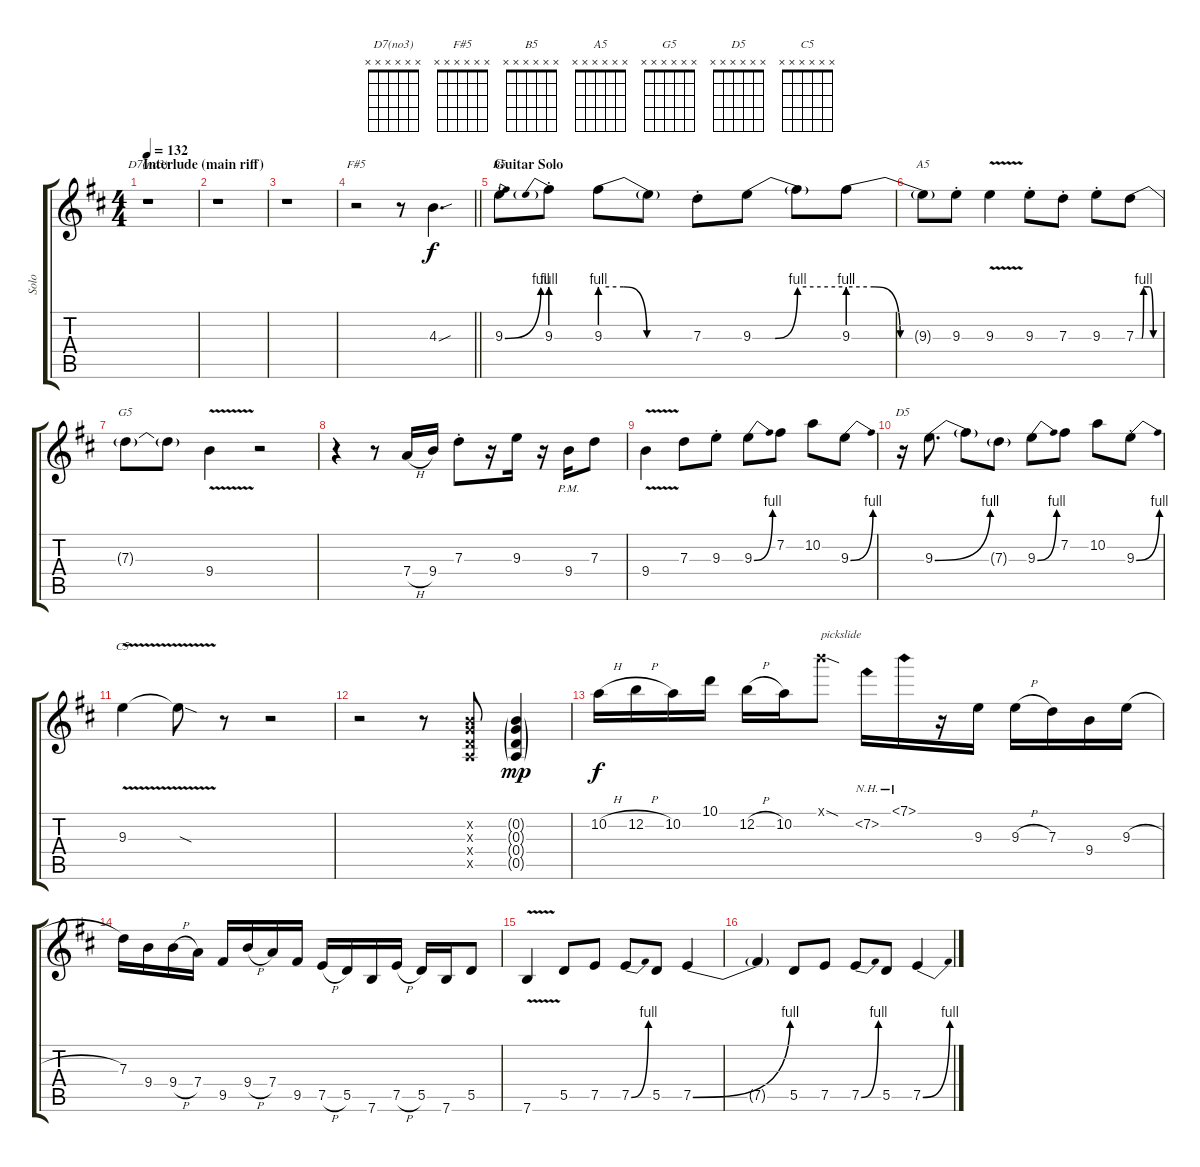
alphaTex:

\track ("Solo" "Solo") {instrument overdrivenguitar}
\staff {score tabs}
\tuning (E4 B3 G3 D3 A2 E2) {hide}
\chord ("D7(no3)" x x x x x x)
\chord ("F#5" x x x x x x)
\chord ("B5" x x x x x x)
\chord ("A5" x x x x x x)
\chord ("G5" x x x x x x)
\chord ("D5" x x x x x x)
\chord ("C5" x x x x x x)
\ts (4 4)
\section ("" "Interlude (main riff)")
\tempo 132
\clef g2
\ks bminor
r.1{ch "D7(no3)" dy f instrument overdrivenguitar} |
r.1 |
r.1 |
\barLineRight lightlight
r.2{ch "F#5"} r.8 4.3{sou}.4{d} |
\section ("" "Guitar Solo")
9.3{be (bend 0 0 60 4) st}.8{ch "B5"} 9.3{be (prebend 0 4 60 4) st}.8 9.3{be (custom 0 4 15 4 30 0 60 0)}.8 9.3{t}.8 7.3{st}.8 9.3{be (custom 0 0 15 0 30 4 60 4)}.8 9.3{t}.8 9.3{be (custom 0 4 15 4 30 0 60 0)}.8 |
9.3{t}.8{ch "A5"} 9.3{st}.8 9.3{v}.4 9.3{st}.8 7.3{st}.8 9.3{st}.8 7.3{be (custom 0 0 15 0 20 4 35 4 45 0 60 0)}.8 |
7.3{t}.8{ch "G5"} 7.3{t}.8 9.4{v}.4 r.2 |
r.4 r.8 7.4{h}.16 9.4.16 7.3{st}.8 r.16 9.3.16 r.16 9.4{pm}.16 7.3.8 |
9.4{v}.4 7.3.8 9.3{st}.8 9.3{be (bend 0 0 60 4)}.8 7.2.8 10.2.8 9.3{be (bend 0 0 60 4)}.8 |
r.16{ch "D5"} 9.3{be (bend 0 0 60 4)}.8{d} 9.3{t}.8 7.3{g}.8 9.3{be (bend 0 0 60 4)}.8 7.2.8 10.2.8 9.3{be (bend 0 0 60 4) st}.8 |
9.3{v}.4{ch "C5"} 9.3{sod t}.8 r.8 r.2 |
r.2 r.8 (0.2{x} 0.3{x} 0.4{x} 0.5{x}).8 (0.2{g} 0.3{g} 0.4{g} 0.5{g}).4{dy mp} |
10.2{h}.16{dy f} 12.2{h}.16 10.2.16 10.1.16 12.2{h}.16 10.2.16 19.1{sod x}.8{txt "pickslide"} 7.2{nh}.16 7.1{nh}.16 r.16 9.3.16 9.3{h}.16 7.3.16 9.4.16 9.3{h}.16 |
7.3.16 9.4.16 9.4{h}.16 7.4.16 9.5.16 9.4{h}.16 7.4.16 9.5.16 7.5{h}.16 5.5.16 7.6.16 7.5{h}.16 5.5.16 7.6.16 5.5.8 |
7.6{v}.4 5.5.8 7.5.8 7.5{be (bend 0 0 60 4)}.8 5.5.8 7.5{be (bend 0 0 60 4)}.4 |
7.5{t}.4 5.5.8 7.5.8 7.5{be (bend 0 0 60 4)}.8 5.5.8 7.5{be (bend 0 0 60 4)}.4
